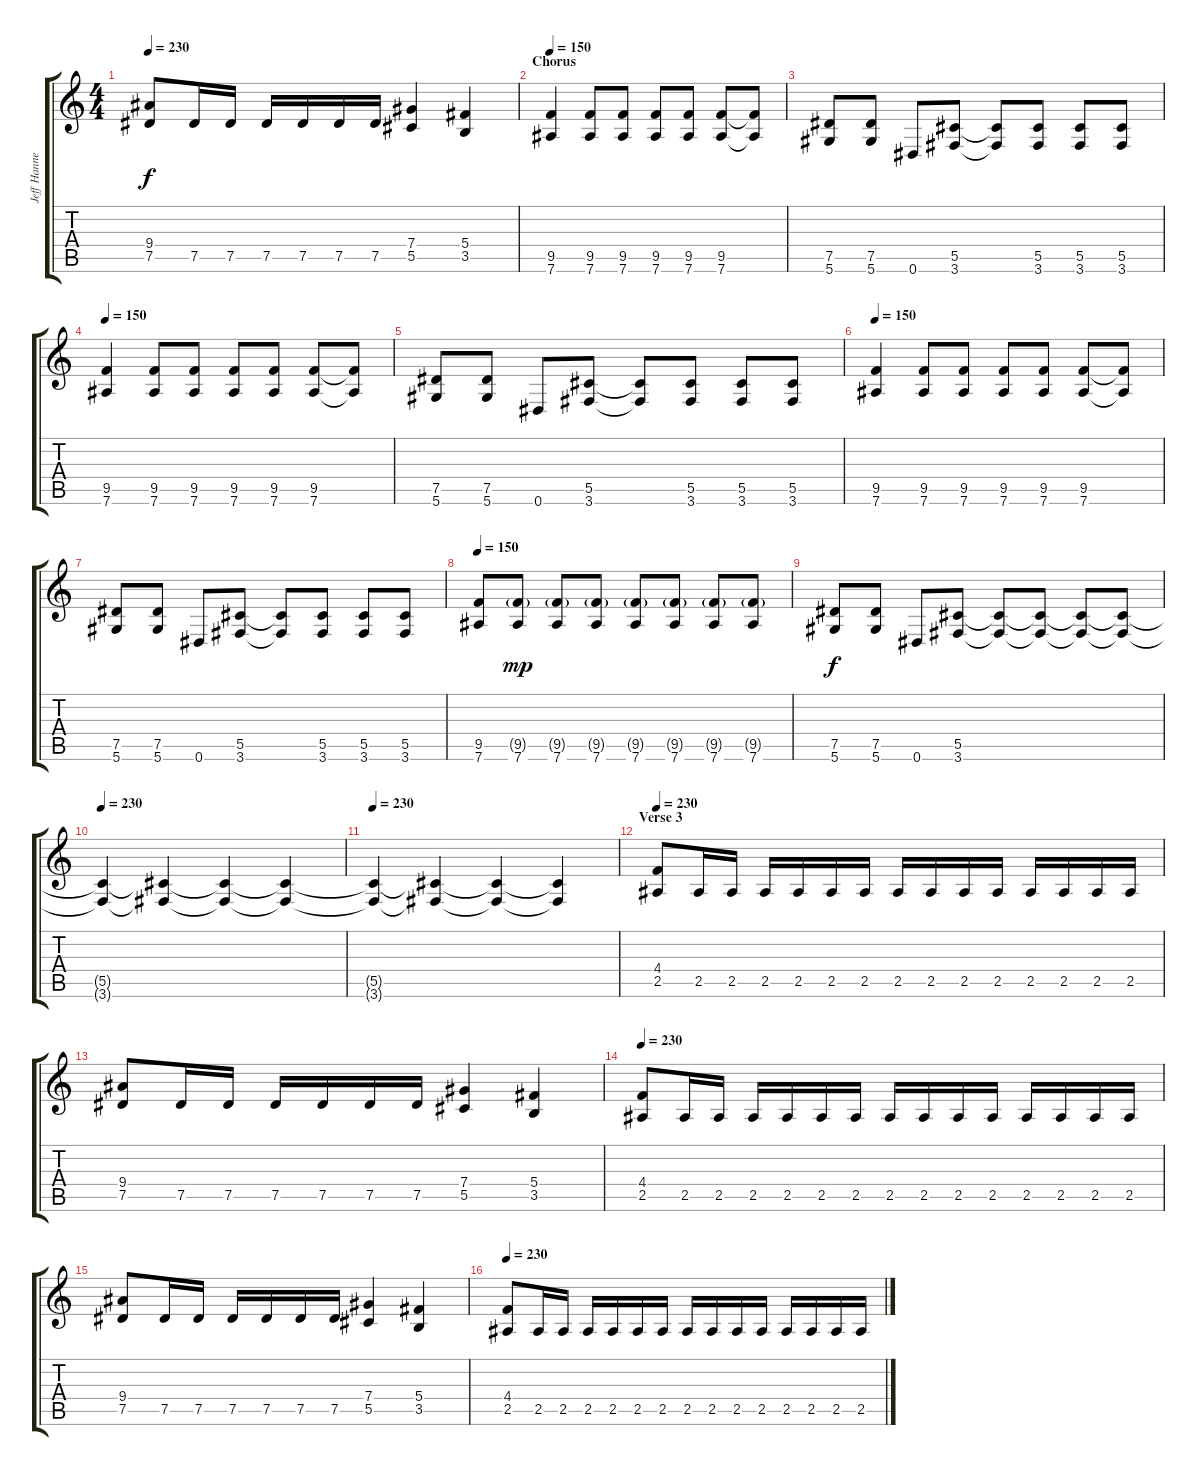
\track ("Jeff Hanneman" "Jeff Hanne") {instrument distortionguitar}
\staff {score tabs}
\tuning (Eb4 Bb3 Gb3 Db3 Ab2 Eb2) {hide}
\ts (4 4)
\tempo 230
\clef g2
\ks c
(9.4 7.5).8{dy f} 7.5.16 7.5.16 7.5.16 7.5.16 7.5.16 7.5.16 (7.4 5.5).4 (5.4 3.5).4 |
\section ("" "Chorus")
\tempo 150
(9.5 7.6).4 (9.5 7.6).8 (9.5 7.6).8 (9.5 7.6).8 (9.5 7.6).8 (9.5 7.6).8 (9.5{t} 7.6{t}).8 |
(7.5 5.6).8 (7.5 5.6).8 0.6.8 (5.5 3.6).8 (5.5{t} 3.6{t}).8 (5.5 3.6).8 (5.5 3.6).8 (5.5 3.6).8 |
\tempo 150
(9.5 7.6).4 (9.5 7.6).8 (9.5 7.6).8 (9.5 7.6).8 (9.5 7.6).8 (9.5 7.6).8 (9.5{t} 7.6{t}).8 |
(7.5 5.6).8 (7.5 5.6).8 0.6.8 (5.5 3.6).8 (5.5{t} 3.6{t}).8 (5.5 3.6).8 (5.5 3.6).8 (5.5 3.6).8 |
\tempo 150
(9.5 7.6).4 (9.5 7.6).8 (9.5 7.6).8 (9.5 7.6).8 (9.5 7.6).8 (9.5 7.6).8 (9.5{t} 7.6{t}).8 |
(7.5 5.6).8 (7.5 5.6).8 0.6.8 (5.5 3.6).8 (5.5{t} 3.6{t}).8 (5.5 3.6).8 (5.5 3.6).8 (5.5 3.6).8 |
\tempo 150
(9.5 7.6).8 (9.5{g} 7.6).8{dy mp} (9.5{g} 7.6).8 (9.5{g} 7.6).8 (9.5{g} 7.6).8 (9.5{g} 7.6).8 (9.5{g} 7.6).8 (9.5{g} 7.6).8 |
(7.5 5.6).8{dy f} (7.5 5.6).8 0.6.8 (5.5 3.6).8 (5.5{t} 3.6{t}).8 (5.5{t} 3.6{t}).8 (5.5{t} 3.6{t}).8 (5.5{t} 3.6{t}).8 |
\tempo 230
(5.5{t} 3.6{t}).4 (5.5{t} 3.6{t}).4 (5.5{t} 3.6{t}).4 (5.5{t} 3.6{t}).4 |
\tempo 230
(5.5{t} 3.6{t}).4 (5.5{t} 3.6{t}).4 (5.5{t} 3.6{t}).4 (5.5{t} 3.6{t}).4 |
\section ("" "Verse 3")
\tempo 230
(4.4 2.5).8 2.5.16 2.5.16 2.5.16 2.5.16 2.5.16 2.5.16 2.5.16 2.5.16 2.5.16 2.5.16 2.5.16 2.5.16 2.5.16 2.5.16 |
(9.4 7.5).8 7.5.16 7.5.16 7.5.16 7.5.16 7.5.16 7.5.16 (7.4 5.5).4 (5.4 3.5).4 |
\tempo 230
(4.4 2.5).8 2.5.16 2.5.16 2.5.16 2.5.16 2.5.16 2.5.16 2.5.16 2.5.16 2.5.16 2.5.16 2.5.16 2.5.16 2.5.16 2.5.16 |
(9.4 7.5).8 7.5.16 7.5.16 7.5.16 7.5.16 7.5.16 7.5.16 (7.4 5.5).4 (5.4 3.5).4 |
\tempo 230
(4.4 2.5).8 2.5.16 2.5.16 2.5.16 2.5.16 2.5.16 2.5.16 2.5.16 2.5.16 2.5.16 2.5.16 2.5.16 2.5.16 2.5.16 2.5.16
